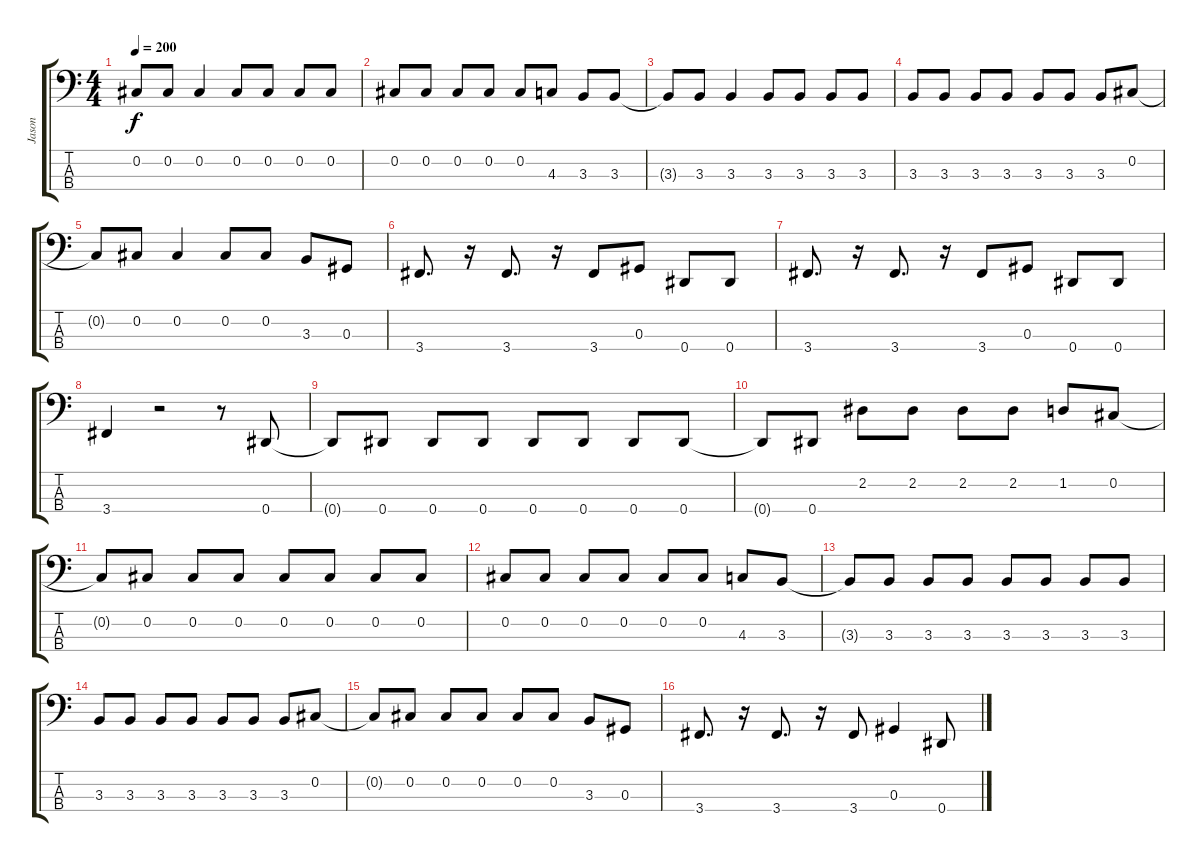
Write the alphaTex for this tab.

\track ("Jason" "Jason") {instrument electricbasspick}
\staff {score tabs}
\tuning (Gb2 Db2 Ab1 Eb1) {hide}
\ts (4 4)
\tempo 200
\clef f4
\ks c
0.2{t}.8{dy f} 0.2.8 0.2.4 0.2.8 0.2.8 0.2.8 0.2.8 |
0.2.8 0.2.8 0.2.8 0.2.8 0.2.8 4.3.8 3.3.8 3.3.8 |
3.3{t}.8 3.3.8 3.3.4 3.3.8 3.3.8 3.3.8 3.3.8 |
3.3.8 3.3.8 3.3.8 3.3.8 3.3.8 3.3.8 3.3.8 0.2.8 |
0.2{t}.8 0.2.8 0.2.4 0.2.8 0.2.8 3.3.8 0.3.8 |
3.4.8{d} r.16 3.4.8{d} r.16 3.4.8 0.3.8 0.4.8 0.4.8 |
3.4.8{d} r.16 3.4.8{d} r.16 3.4.8 0.3.8 0.4.8 0.4.8 |
3.4.4 r.2 r.8 0.4.8 |
0.4{t}.8 0.4.8 0.4.8 0.4.8 0.4.8 0.4.8 0.4.8 0.4.8 |
0.4{t}.8 0.4.8 2.2.8 2.2.8 2.2.8 2.2.8 1.2.8 0.2.8 |
0.2{t}.8 0.2.8 0.2.8 0.2.8 0.2.8 0.2.8 0.2.8 0.2.8 |
0.2.8 0.2.8 0.2.8 0.2.8 0.2.8 0.2.8 4.3.8 3.3.8 |
3.3{t}.8 3.3.8 3.3.8 3.3.8 3.3.8 3.3.8 3.3.8 3.3.8 |
3.3.8 3.3.8 3.3.8 3.3.8 3.3.8 3.3.8 3.3.8 0.2.8 |
0.2{t}.8 0.2.8 0.2.8 0.2.8 0.2.8 0.2.8 3.3.8 0.3.8 |
3.4.8{d} r.16 3.4.8{d} r.16 3.4.8 0.3.4 0.4.8
